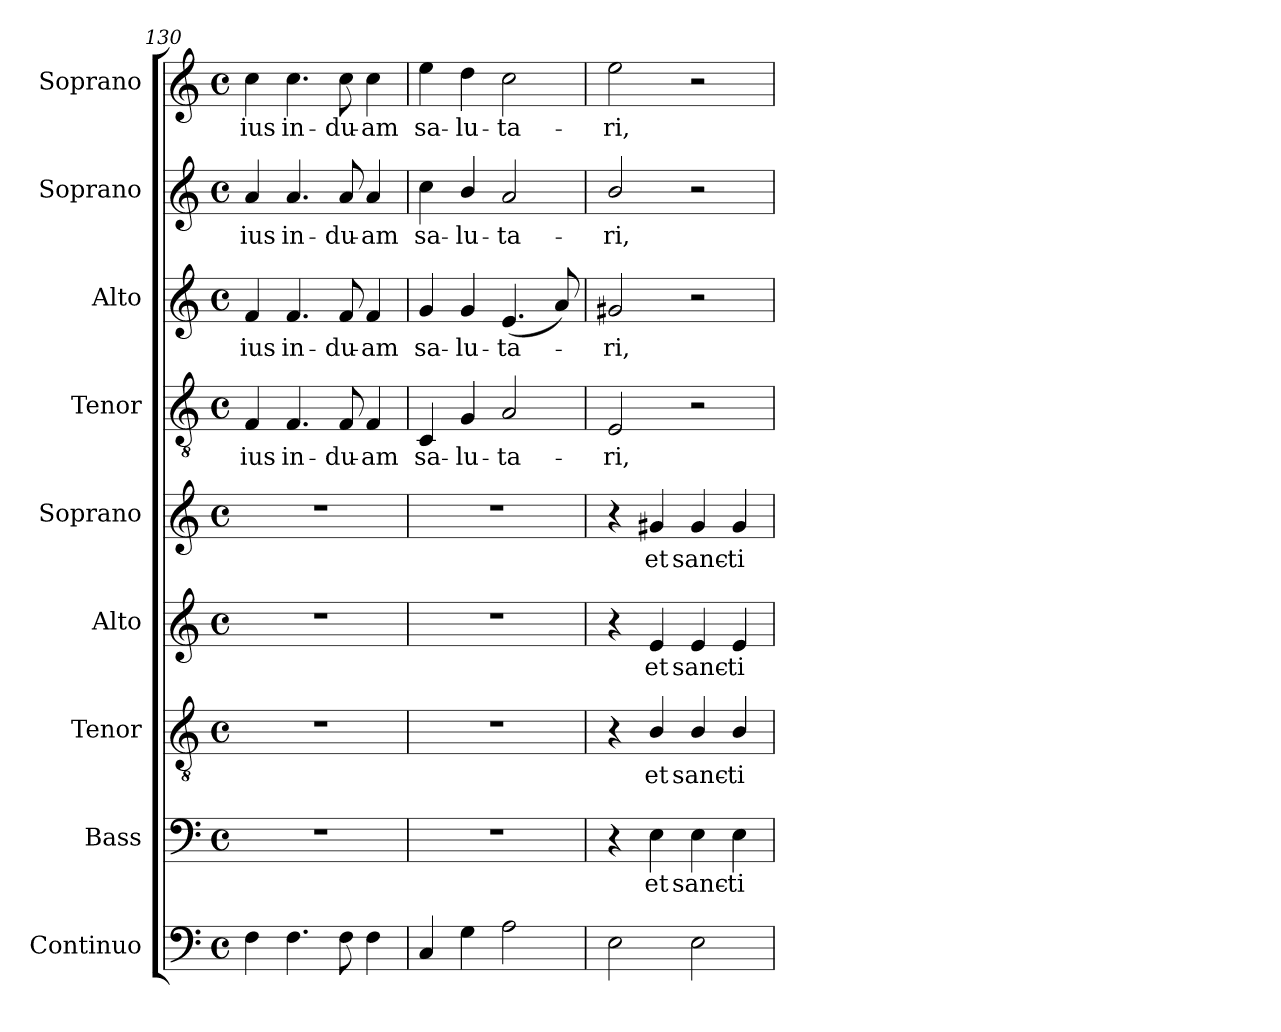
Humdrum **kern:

**kern	**kern	**text	**kern	**text	**kern	**text	**kern	**text	**kern	**text	**kern	**text	**kern	**text	**kern	**text
*part9	*part8	*part8	*part7	*part7	*part6	*part6	*part5	*part5	*part4	*part4	*part3	*part3	*part2	*part2	*part1	*part1
*staff9	*staff8	*staff8	*staff7	*staff7	*staff6	*staff6	*staff5	*staff5	*staff4	*staff4	*staff3	*staff3	*staff2	*staff2	*staff1	*staff1
*I"Continuo	*I"Bass	*	*I"Tenor	*	*I"Alto	*	*I"Soprano	*	*I"Tenor	*	*I"Alto	*	*I"Soprano	*	*I"Soprano	*
*I'Cont.	*I'B.	*	*I'T.	*	*I'A.	*	*I'S.	*	*I'T.	*	*I'A.	*	*I'S.	*	*I'S.	*
*clefF4	*clefF4	*	*clefGv2	*	*clefG2	*	*clefG2	*	*clefGv2	*	*clefG2	*	*clefG2	*	*clefG2	*
*	*	*	*ITrd7c12	*	*	*	*	*	*ITrd7c12	*	*	*	*	*	*	*
*k[]	*k[]	*	*k[]	*	*k[]	*	*k[]	*	*k[]	*	*k[]	*	*k[]	*	*k[]	*
*C:	*C:	*	*C:	*	*C:	*	*C:	*	*C:	*	*C:	*	*C:	*	*C:	*
*M4/4	*M4/4	*	*M4/4	*	*M4/4	*	*M4/4	*	*M4/4	*	*M4/4	*	*M4/4	*	*M4/4	*
*met(c)	*met(c)	*	*met(c)	*	*met(c)	*	*met(c)	*	*met(c)	*	*met(c)	*	*met(c)	*	*met(c)	*
=130	=130	=130	=130	=130	=130	=130	=130	=130	=130	=130	=130	=130	=130	=130	=130	=130
!	!	!	!	!	!	!	!	!	!	!LO:LY:b:color=#000000	!	!	!	!	!	!
!	!	!	!	!	!	!	!	!	!	!	!	!LO:LY:b:color=#000000	!	!	!	!
!	!	!	!	!	!	!	!	!	!	!	!	!	!	!LO:LY:b:color=#000000	!	!
!	!	!	!	!	!	!	!	!	!	!	!	!	!	!	!	!LO:LY:b:color=#000000
4Fi\	1r	.	1r	.	1r	.	1r	.	4FFi/	-ius	4fi/	-ius	4ai/	-ius	4cci\	-ius
!	!	!	!	!	!	!	!	!	!	!LO:LY:b:color=#000000	!	!	!	!	!	!
!	!	!	!	!	!	!	!	!	!	!	!	!LO:LY:b:color=#000000	!	!	!	!
!	!	!	!	!	!	!	!	!	!	!	!	!	!	!LO:LY:b:color=#000000	!	!
!	!	!	!	!	!	!	!	!	!	!	!	!	!	!	!	!LO:LY:b:color=#000000
4.Fi\	.	.	.	.	.	.	.	.	4.FFi/	in-	4.fi/	in-	4.ai/	in-	4.cci\	in-
!	!	!	!	!	!	!	!	!	!	!LO:LY:b:color=#000000	!	!	!	!	!	!
!	!	!	!	!	!	!	!	!	!	!	!	!LO:LY:b:color=#000000	!	!	!	!
!	!	!	!	!	!	!	!	!	!	!	!	!	!	!LO:LY:b:color=#000000	!	!
!	!	!	!	!	!	!	!	!	!	!	!	!	!	!	!	!LO:LY:b:color=#000000
8Fi\	.	.	.	.	.	.	.	.	8FFi/	-du-	8fi/	-du-	8ai/	-du-	8cci\	-du-
!	!	!	!	!	!	!	!	!	!	!LO:LY:b:color=#000000	!	!	!	!	!	!
!	!	!	!	!	!	!	!	!	!	!	!	!LO:LY:b:color=#000000	!	!	!	!
!	!	!	!	!	!	!	!	!	!	!	!	!	!	!LO:LY:b:color=#000000	!	!
!	!	!	!	!	!	!	!	!	!	!	!	!	!	!	!	!LO:LY:b:color=#000000
4Fi\	.	.	.	.	.	.	.	.	4FFi/	-am	4fi/	-am	4ai/	-am	4cci\	-am
=131	=131	=131	=131	=131	=131	=131	=131	=131	=131	=131	=131	=131	=131	=131	=131	=131
!	!	!	!	!	!	!	!	!	!	!LO:LY:b:color=#000000	!	!	!	!	!	!
!	!	!	!	!	!	!	!	!	!	!	!	!LO:LY:b:color=#000000	!	!	!	!
!	!	!	!	!	!	!	!	!	!	!	!	!	!	!LO:LY:b:color=#000000	!	!
!	!	!	!	!	!	!	!	!	!	!	!	!	!	!	!	!LO:LY:b:color=#000000
4Ci/	1r	.	1r	.	1r	.	1r	.	4CCi/	sa-	4gi/	sa-	4cci\	sa-	4eei\	sa-
!	!	!	!	!	!	!	!	!	!	!LO:LY:b:color=#000000	!	!	!	!	!	!
!	!	!	!	!	!	!	!	!	!	!	!	!LO:LY:b:color=#000000	!	!	!	!
!	!	!	!	!	!	!	!	!	!	!	!	!	!	!LO:LY:b:color=#000000	!	!
!	!	!	!	!	!	!	!	!	!	!	!	!	!	!	!	!LO:LY:b:color=#000000
4Gi\	.	.	.	.	.	.	.	.	4GGi/	-lu-	4gi/	-lu-	4bi/	-lu-	4ddi\	-lu-
!	!	!	!	!	!	!	!	!	!	!LO:LY:b:color=#000000	!	!	!	!	!	!
!	!	!	!	!	!	!	!	!	!	!	!	!LO:LY:b:color=#000000	!	!	!	!
!	!	!	!	!	!	!	!	!	!	!	!	!	!	!LO:LY:b:color=#000000	!	!
!	!	!	!	!	!	!	!	!	!	!	!	!	!	!	!	!LO:LY:b:color=#000000
2Ai\	.	.	.	.	.	.	.	.	2AAi/	-ta-	(4.ei/	-ta-	2ai/	-ta-	2cci\	-ta-
.	.	.	.	.	.	.	.	.	.	.	8ai/)	.	.	.	.	.
!!LO:LB:g=z
=132	=132	=132	=132	=132	=132	=132	=132	=132	=132	=132	=132	=132	=132	=132	=132	=132
!	!	!	!	!	!	!	!	!	!	!LO:LY:b:color=#000000	!	!	!	!	!	!
!	!	!	!	!	!	!	!	!	!	!	!	!LO:LY:b:color=#000000	!	!	!	!
!	!	!	!	!	!	!	!	!	!	!	!	!	!	!LO:LY:b:color=#000000	!	!
!	!	!	!	!	!	!	!	!	!	!	!	!	!	!	!	!LO:LY:b:color=#000000
2Ei\	4r	.	4r	.	4r	.	4r	.	2EEi/	-ri,	2g#Xi/	-ri,	2bi/	-ri,	2eei\	-ri,
!	!	!LO:LY:b:color=#000000	!	!	!	!	!	!	!	!	!	!	!	!	!	!
!	!	!	!	!LO:LY:b:color=#000000	!	!	!	!	!	!	!	!	!	!	!	!
!	!	!	!	!	!	!LO:LY:b:color=#000000	!	!	!	!	!	!	!	!	!	!
!	!	!	!	!	!	!	!	!LO:LY:b:color=#000000	!	!	!	!	!	!	!	!
.	4Ei\	et	4BBi/	et	4ei/	et	4g#Xi/	et	.	.	.	.	.	.	.	.
!	!	!LO:LY:b:color=#000000	!	!	!	!	!	!	!	!	!	!	!	!	!	!
!	!	!	!	!LO:LY:b:color=#000000	!	!	!	!	!	!	!	!	!	!	!	!
!	!	!	!	!	!	!LO:LY:b:color=#000000	!	!	!	!	!	!	!	!	!	!
!	!	!	!	!	!	!	!	!LO:LY:b:color=#000000	!	!	!	!	!	!	!	!
2Ei\	4Ei\	sanc-	4BBi/	sanc-	4ei/	sanc-	4g#i/	sanc-	2r	.	2r	.	2r	.	2r	.
!	!	!LO:LY:b:color=#000000	!	!	!	!	!	!	!	!	!	!	!	!	!	!
!	!	!	!	!LO:LY:b:color=#000000	!	!	!	!	!	!	!	!	!	!	!	!
!	!	!	!	!	!	!LO:LY:b:color=#000000	!	!	!	!	!	!	!	!	!	!
!	!	!	!	!	!	!	!	!LO:LY:b:color=#000000	!	!	!	!	!	!	!	!
.	4Ei\	-ti	4BBi/	-ti	4ei/	-ti	4g#i/	-ti	.	.	.	.	.	.	.	.
=	=	=	=	=	=	=	=	=	=	=	=	=	=	=	=	=
*-	*-	*-	*-	*-	*-	*-	*-	*-	*-	*-	*-	*-	*-	*-	*-	*-
